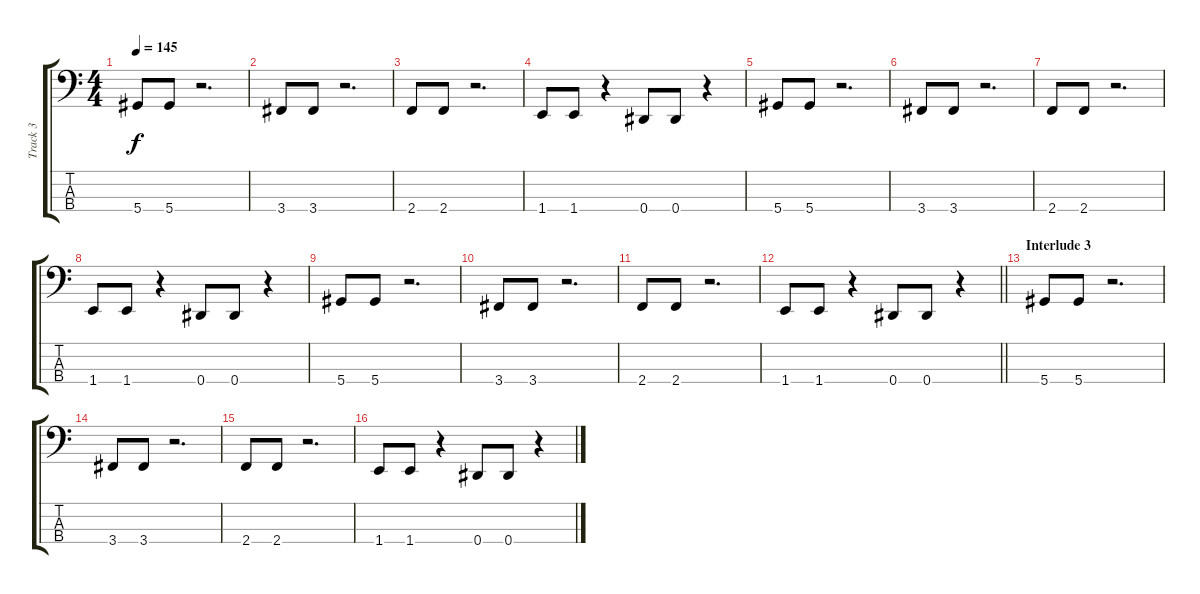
\track ("Track 3" "Track 3") {instrument electricbassfinger}
\staff {score tabs}
\tuning (Gb2 Db2 Ab1 Eb1) {hide}
\ts (4 4)
\tempo 145
\clef f4
\ks c
5.4.8{dy f} 5.4.8 r.2{d} |
3.4.8 3.4.8 r.2{d} |
2.4.8 2.4.8 r.2{d} |
1.4.8 1.4.8 r.4 0.4.8 0.4.8 r.4 |
5.4.8 5.4.8 r.2{d} |
3.4.8 3.4.8 r.2{d} |
2.4.8 2.4.8 r.2{d} |
1.4.8 1.4.8 r.4 0.4.8 0.4.8 r.4 |
5.4.8 5.4.8 r.2{d} |
3.4.8 3.4.8 r.2{d} |
2.4.8 2.4.8 r.2{d} |
\barLineRight lightlight
1.4.8 1.4.8 r.4 0.4.8 0.4.8 r.4 |
\section ("" "Interlude 3")
5.4.8 5.4.8 r.2{d} |
3.4.8 3.4.8 r.2{d} |
2.4.8 2.4.8 r.2{d} |
1.4.8 1.4.8 r.4 0.4.8 0.4.8 r.4
